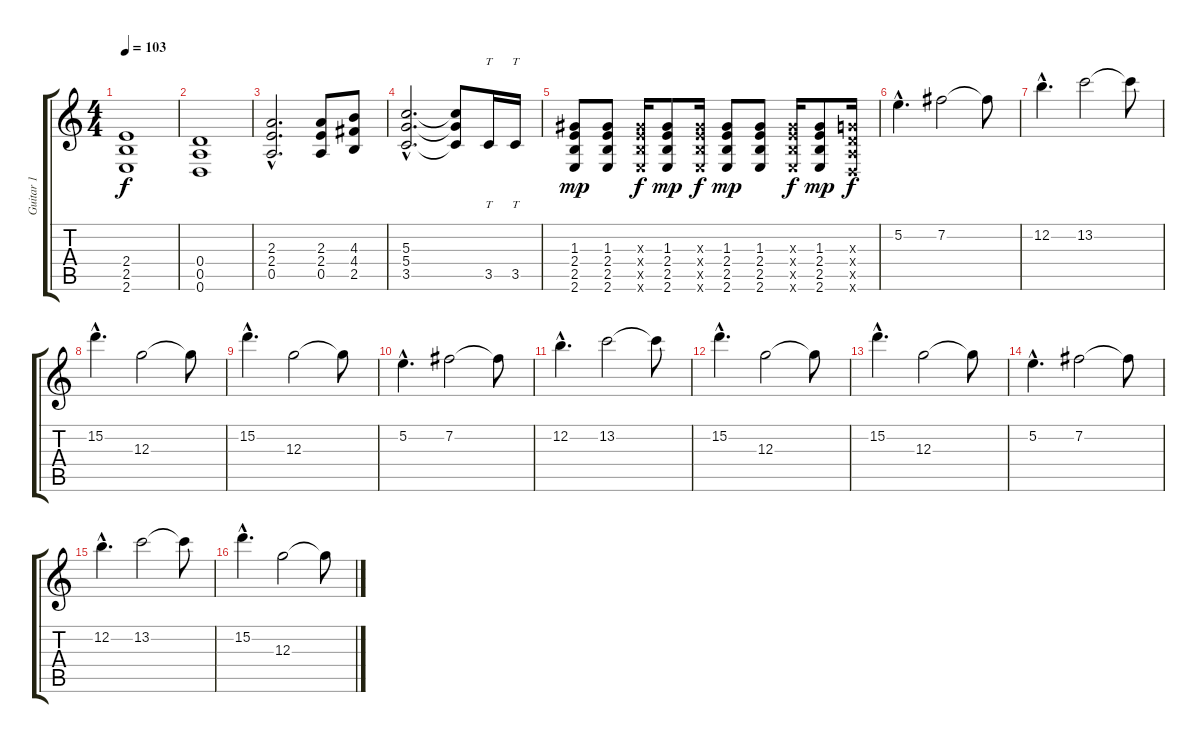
\track ("Guitar 1" "Guitar 1") {instrument distortionguitar}
\staff {score tabs}
\tuning (E4 B3 G3 D3 A2 D2) {hide}
\ts (4 4)
\tempo 103
\clef g2
\ks c
(2.4 2.5 2.6).1{dy f} |
(0.4 0.5 0.6).1 |
(2.3{hac} 2.4{hac} 0.5{hac}).2{d} (2.3 2.4 0.5).8 (4.3 4.4 2.5).8 |
(5.3{hac} 5.4{hac} 3.5{hac}).2{d} (5.3{t} 5.4{t} 3.5{t}).8 3.5.16{tt} 3.5.16{tt} |
(1.3 2.4 2.5 2.6).8{dy mp} (1.3 2.4 2.5 2.6).8 (1.3{x} 2.4{x} 2.5{x} 2.6{x}).16{dy f} (1.3 2.4 2.5 2.6).8{dy mp} (1.3{x} 2.4{x} 2.5{x} 2.6{x}).16{dy f} (1.3 2.4 2.5 2.6).8{dy mp} (1.3 2.4 2.5 2.6).8 (1.3{x} 2.4{x} 2.5{x} 2.6{x}).16{dy f} (1.3 2.4 2.5 2.6).8{dy mp} (0.3{x} 0.4{x} 0.5{x} 0.6{x}).16{dy f} |
5.2{hac}.4{d volume 12 balance 8 instrument distortionguitar} 7.2.2 7.2{t}.8 |
12.2{hac}.4{d} 13.2.2 13.2{t}.8 |
15.2{hac}.4{d} 12.3.2 12.3{t}.8 |
15.2{hac}.4{d} 12.3.2 12.3{t}.8 |
5.2{hac}.4{d} 7.2.2 7.2{t}.8 |
12.2{hac}.4{d} 13.2.2 13.2{t}.8 |
15.2{hac}.4{d} 12.3.2 12.3{t}.8 |
15.2{hac}.4{d} 12.3.2 12.3{t}.8 |
5.2{hac}.4{d} 7.2.2 7.2{t}.8 |
12.2{hac}.4{d} 13.2.2 13.2{t}.8 |
15.2{hac}.4{d} 12.3.2 12.3{t}.8
